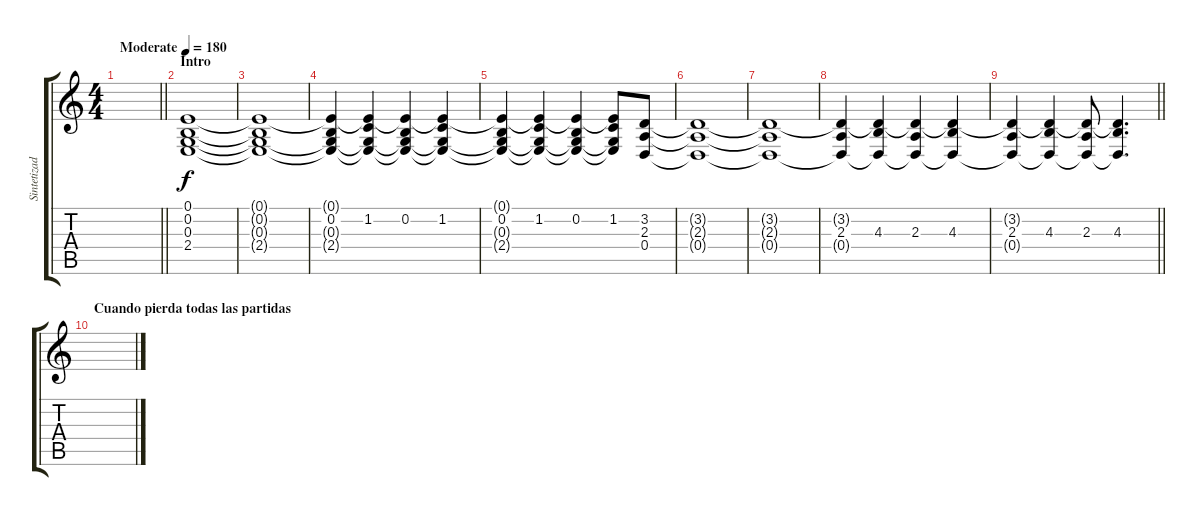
\track ("Sintetizador" "Sintetizad") {instrument pad7halo}
\staff {score tabs}
\tuning (E4 B3 G3 D3 A2 E2) {hide}
\ts (4 4)
\tempo (180 "Moderate")
\clef g2
\barLineRight lightlight
\ks c
|
\section ("" "Intro")
(0.1 0.2 0.3 2.4).1 |
(0.1{t} 0.2{t} 0.3{t} 2.4{t}).1 |
(0.1{t} 0.2 0.3{t} 2.4{t}).4 (0.1{t} 1.2 0.3{t} 2.4{t}).4 (0.1{t} 0.2 0.3{t} 2.4{t}).4 (0.1{t} 1.2 0.3{t} 2.4{t}).4 |
(0.1{t} 0.2 0.3{t} 2.4{t}).4 (0.1{t} 1.2 0.3{t} 2.4{t}).4 (0.1{t} 0.2 0.3{t} 2.4{t}).4 (0.1{t} 1.2 0.3{t} 2.4{t}).8 (3.2 2.3 0.4).8 |
(3.2{t} 2.3{t} 0.4{t}).1 |
(3.2{t} 2.3{t} 0.4{t}).1 |
(3.2{t} 2.3 0.4{t}).4 (3.2{t} 4.3 0.4{t}).4 (3.2{t} 2.3 0.4{t}).4 (3.2{t} 4.3 0.4{t}).4 |
\barLineRight lightlight
(3.2{t} 2.3 0.4{t}).4 (3.2{t} 4.3 0.4{t}).4 (3.2{t} 2.3 0.4{t}).8 (3.2{t} 4.3 0.4{t}).4{d} |
\section ("" "Cuando pierda todas las partidas")
